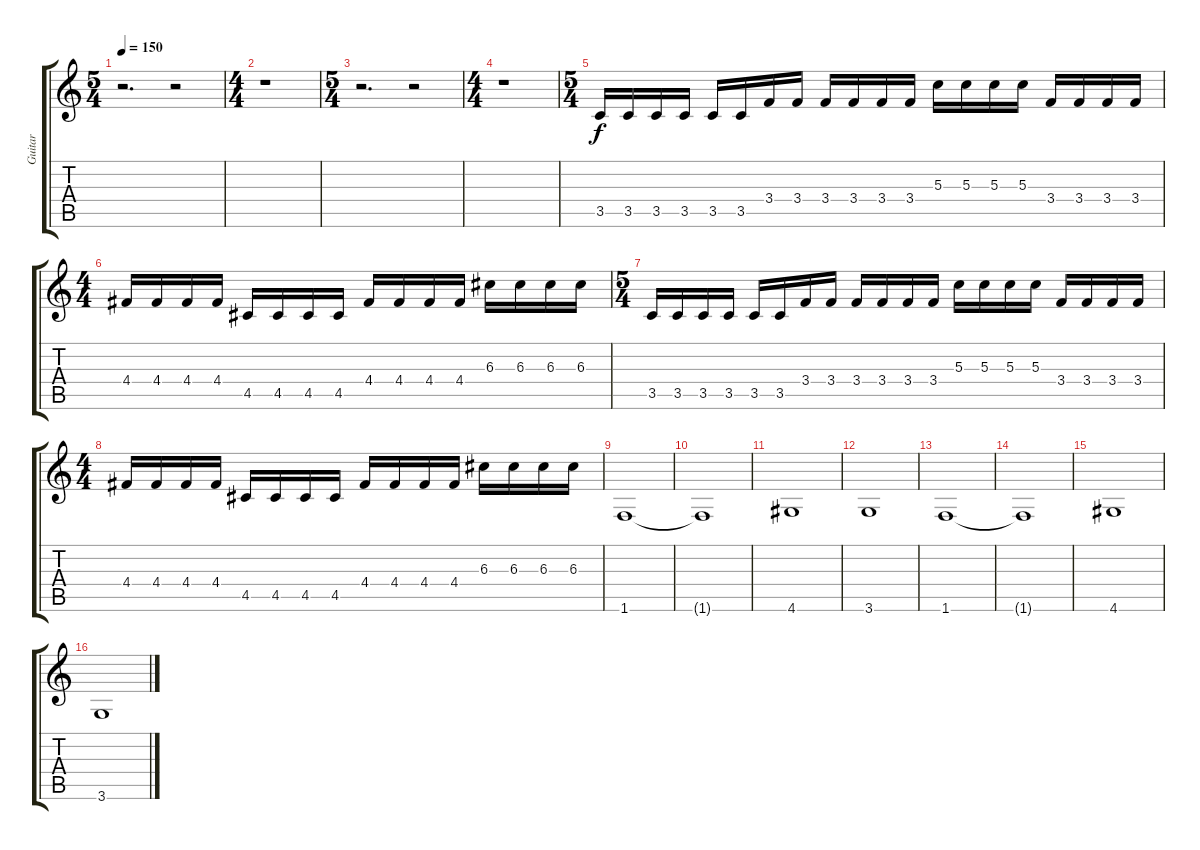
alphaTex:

\track ("Guitar" "Guitar") {instrument overdrivenguitar}
\staff {score tabs}
\tuning (E4 B3 G3 D3 A2 E2) {hide}
\ts (5 4)
\tempo 150
\clef g2
\ks c
r.2{d dy f instrument overdrivenguitar} r.2 |
\ts (4 4)
r.1 |
\ts (5 4)
r.2{d} r.2 |
\ts (4 4)
r.1 |
\ts (5 4)
3.5.16 3.5.16 3.5.16 3.5.16 3.5.16 3.5.16 3.4.16 3.4.16 3.4.16 3.4.16 3.4.16 3.4.16 5.3.16 5.3.16 5.3.16 5.3.16 3.4.16 3.4.16 3.4.16 3.4.16 |
\ts (4 4)
4.4.16 4.4.16 4.4.16 4.4.16 4.5.16 4.5.16 4.5.16 4.5.16 4.4.16 4.4.16 4.4.16 4.4.16 6.3.16 6.3.16 6.3.16 6.3.16 |
\ts (5 4)
3.5.16 3.5.16 3.5.16 3.5.16 3.5.16 3.5.16 3.4.16 3.4.16 3.4.16 3.4.16 3.4.16 3.4.16 5.3.16 5.3.16 5.3.16 5.3.16 3.4.16 3.4.16 3.4.16 3.4.16 |
\ts (4 4)
4.4.16 4.4.16 4.4.16 4.4.16 4.5.16 4.5.16 4.5.16 4.5.16 4.4.16 4.4.16 4.4.16 4.4.16 6.3.16 6.3.16 6.3.16 6.3.16 |
1.6.1 |
1.6{t}.1 |
4.6.1 |
3.6.1 |
1.6.1 |
1.6{t}.1 |
4.6.1 |
3.6.1
